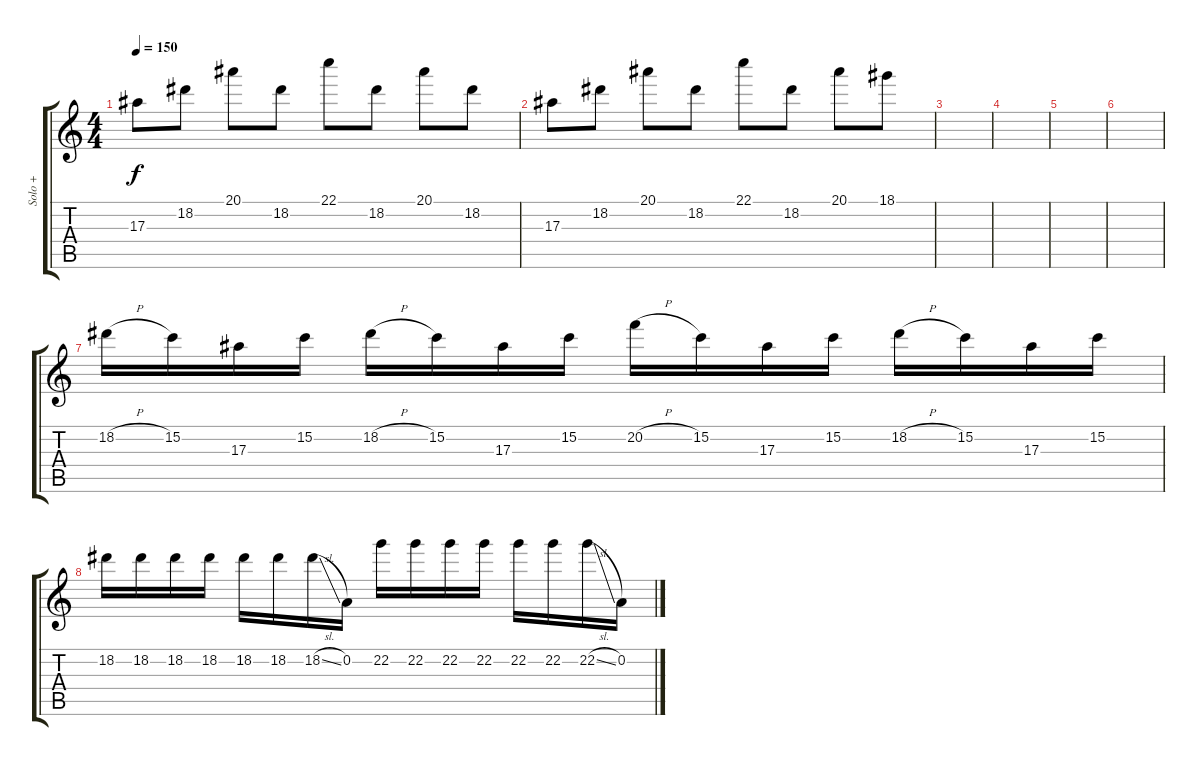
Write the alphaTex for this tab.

\track ("Solo +" "Solo +") {instrument overdrivenguitar}
\staff {score tabs}
\tuning (D4 A3 F3 C3 G2 C2) {hide}
\ts (4 4)
\tempo 150
\clef g2
\ks c
17.3.8{dy f} 18.2.8 20.1.8 18.2.8 22.1.8 18.2.8 20.1.8 18.2.8 |
17.3.8 18.2.8 20.1.8 18.2.8 22.1.8 18.2.8 20.1.8 18.1.8 |
|
|
|
|
18.2{h}.16 15.2.16 17.3.16 15.2.16 18.2{h}.16 15.2.16 17.3.16 15.2.16 20.2{h}.16 15.2.16 17.3.16 15.2.16 18.2{h}.16 15.2.16 17.3.16 15.2.16 |
18.2.16 18.2.16 18.2.16 18.2.16 18.2.16 18.2.16 18.2{sl}.16 0.2.16 22.2.16 22.2.16 22.2.16 22.2.16 22.2.16 22.2.16 22.2{sl}.16 0.2.16
